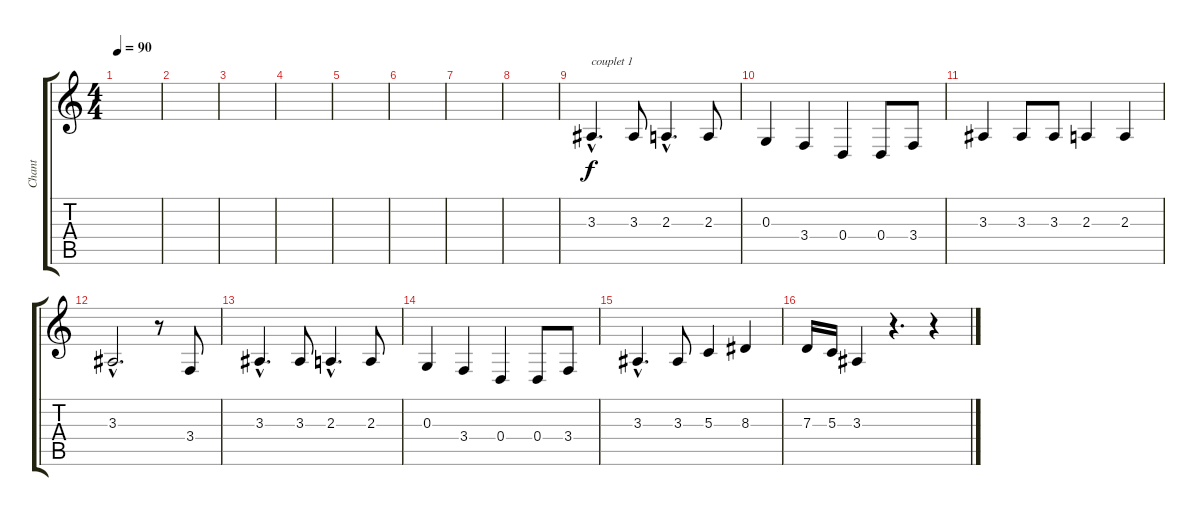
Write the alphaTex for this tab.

\track ("Chant" "Chant") {instrument flute}
\staff {score tabs}
\tuning (E4 B3 G3 D3 A2 E2) {hide}
\ts (4 4)
\tempo 90
\clef g2
\ks c
|
|
|
|
|
|
|
|
3.3{hac}.4{d txt "couplet 1"} 3.3.8 2.3{hac}.4{d} 2.3.8 |
0.3.4 3.4.4 0.4.4 0.4.8 3.4.8 |
3.3.4 3.3.8 3.3.8 2.3.4 2.3.4 |
3.3{hac}.2{d} r.8 3.4.8 |
3.3{hac}.4{d} 3.3.8 2.3{hac}.4{d} 2.3.8 |
0.3.4 3.4.4 0.4.4 0.4.8 3.4.8 |
3.3{hac}.4{d} 3.3.8 5.3.4 8.3.4 |
7.3.16 5.3.16 3.3.4 r.4{d} r.4
